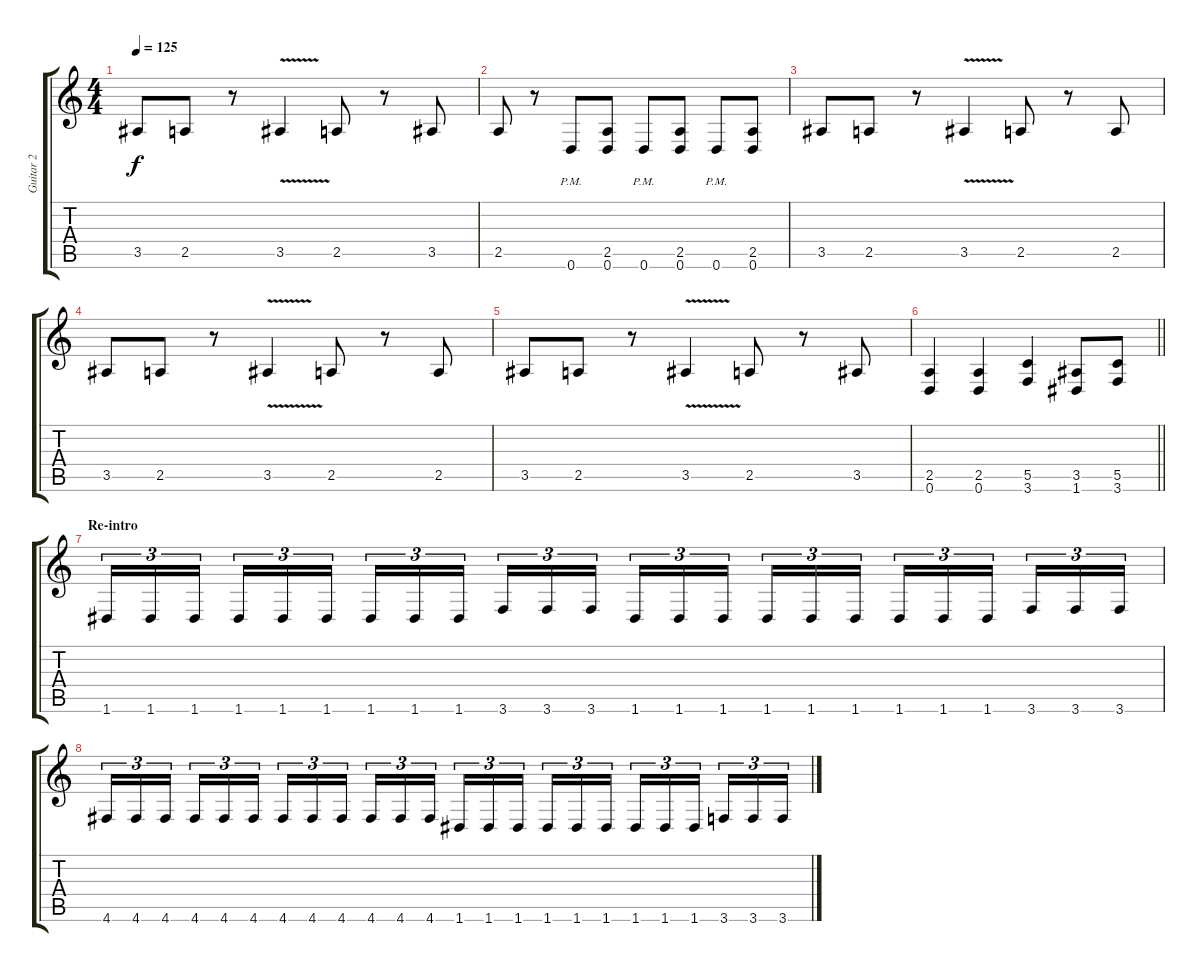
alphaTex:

\track ("Guitar 2" "Guitar 2") {instrument distortionguitar}
\staff {score tabs}
\tuning (D4 A3 F3 C3 G2 D2) {hide}
\ts (4 4)
\tempo 125
\clef g2
\ks c
3.5.8{dy f} 2.5.8 r.8 3.5{v}.4 2.5.8 r.8 3.5.8 |
2.5.8 r.8 0.6{pm}.8 (2.5 0.6).8 0.6{pm}.8 (2.5 0.6).8 0.6{pm}.8 (2.5 0.6).8 |
3.5.8 2.5.8 r.8 3.5{v}.4 2.5.8 r.8 2.5.8 |
3.5.8 2.5.8 r.8 3.5{v}.4 2.5.8 r.8 2.5.8 |
3.5.8 2.5.8 r.8 3.5{v}.4 2.5.8 r.8 3.5.8 |
\barLineRight lightlight
(2.5 0.6).4 (2.5 0.6).4 (5.5 3.6).4 (3.5 1.6).8 (5.5 3.6).8 |
\section ("" "Re-intro")
1.6.16{tu (3 2)} 1.6.16{tu (3 2)} 1.6.16{tu (3 2) beam splitsecondary} 1.6.16{tu (3 2)} 1.6.16{tu (3 2)} 1.6.16{tu (3 2)} 1.6.16{tu (3 2)} 1.6.16{tu (3 2)} 1.6.16{tu (3 2) beam splitsecondary} 3.6.16{tu (3 2)} 3.6.16{tu (3 2)} 3.6.16{tu (3 2)} 1.6.16{tu (3 2)} 1.6.16{tu (3 2)} 1.6.16{tu (3 2) beam splitsecondary} 1.6.16{tu (3 2)} 1.6.16{tu (3 2)} 1.6.16{tu (3 2)} 1.6.16{tu (3 2)} 1.6.16{tu (3 2)} 1.6.16{tu (3 2) beam splitsecondary} 3.6.16{tu (3 2)} 3.6.16{tu (3 2)} 3.6.16{tu (3 2)} |
4.6.16{tu (3 2)} 4.6.16{tu (3 2)} 4.6.16{tu (3 2) beam splitsecondary} 4.6.16{tu (3 2)} 4.6.16{tu (3 2)} 4.6.16{tu (3 2)} 4.6.16{tu (3 2)} 4.6.16{tu (3 2)} 4.6.16{tu (3 2) beam splitsecondary} 4.6.16{tu (3 2)} 4.6.16{tu (3 2)} 4.6.16{tu (3 2)} 1.6.16{tu (3 2)} 1.6.16{tu (3 2)} 1.6.16{tu (3 2) beam splitsecondary} 1.6.16{tu (3 2)} 1.6.16{tu (3 2)} 1.6.16{tu (3 2)} 1.6.16{tu (3 2)} 1.6.16{tu (3 2)} 1.6.16{tu (3 2) beam splitsecondary} 3.6.16{tu (3 2)} 3.6.16{tu (3 2)} 3.6.16{tu (3 2)}
